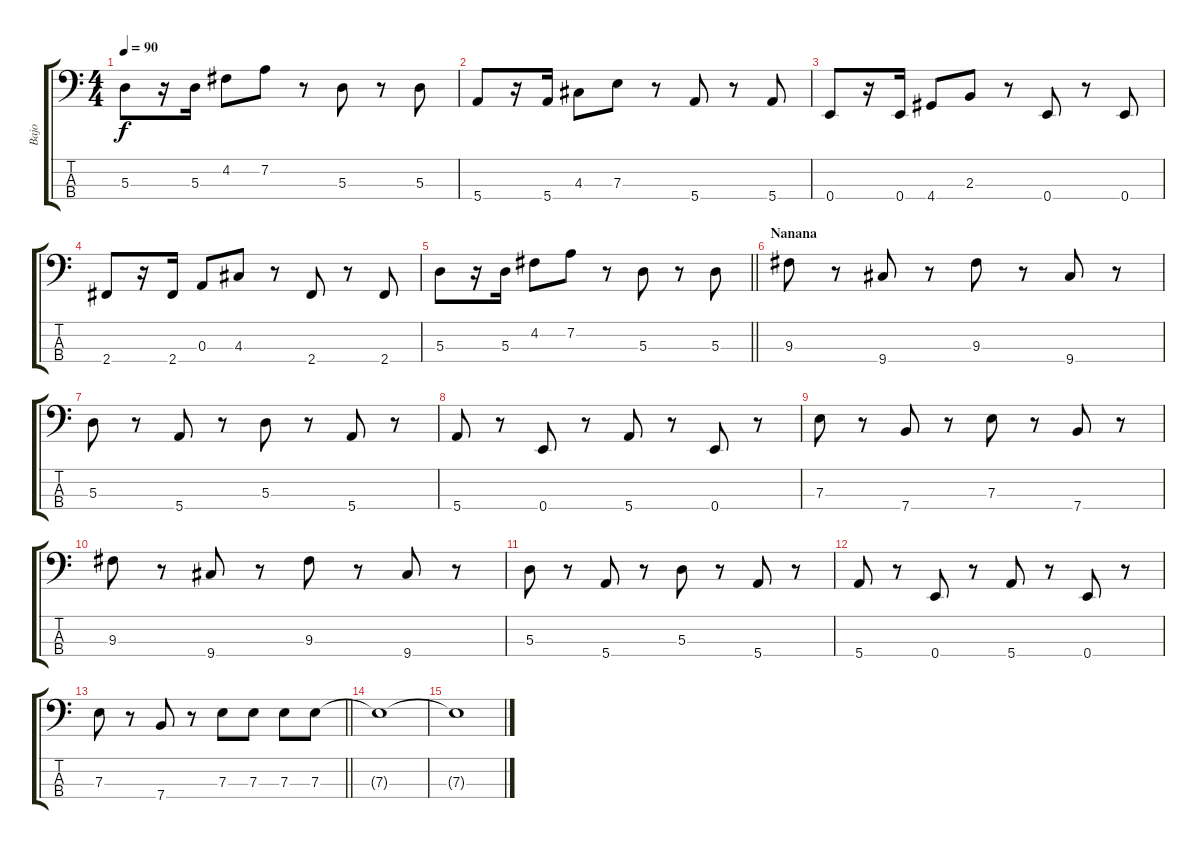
\track ("Bajo" "Bajo") {instrument electricbassfinger}
\staff {score tabs}
\tuning (G2 D2 A1 E1) {hide}
\ts (4 4)
\tempo 90
\clef f4
\ks c
5.3.8{dy f} r.16 5.3.16 4.2.8 7.2.8 r.8 5.3.8 r.8 5.3.8 |
5.4.8 r.16 5.4.16 4.3.8 7.3.8 r.8 5.4.8 r.8 5.4.8 |
0.4.8 r.16 0.4.16 4.4.8 2.3.8 r.8 0.4.8 r.8 0.4.8 |
2.4.8 r.16 2.4.16 0.3.8 4.3.8 r.8 2.4.8 r.8 2.4.8 |
\barLineRight lightlight
5.3.8 r.16 5.3.16 4.2.8 7.2.8 r.8 5.3.8 r.8 5.3.8 |
\section ("" "Nanana")
9.3.8 r.8 9.4.8 r.8 9.3.8 r.8 9.4.8 r.8 |
5.3.8 r.8 5.4.8 r.8 5.3.8 r.8 5.4.8 r.8 |
5.4.8 r.8 0.4.8 r.8 5.4.8 r.8 0.4.8 r.8 |
7.3.8 r.8 7.4.8 r.8 7.3.8 r.8 7.4.8 r.8 |
9.3.8 r.8 9.4.8 r.8 9.3.8 r.8 9.4.8 r.8 |
5.3.8 r.8 5.4.8 r.8 5.3.8 r.8 5.4.8 r.8 |
5.4.8 r.8 0.4.8 r.8 5.4.8 r.8 0.4.8 r.8 |
\barLineRight lightlight
7.3.8 r.8 7.4.8 r.8 7.3.8 7.3.8 7.3.8 7.3.8 |
7.3{t}.1 |
7.3{t}.1
